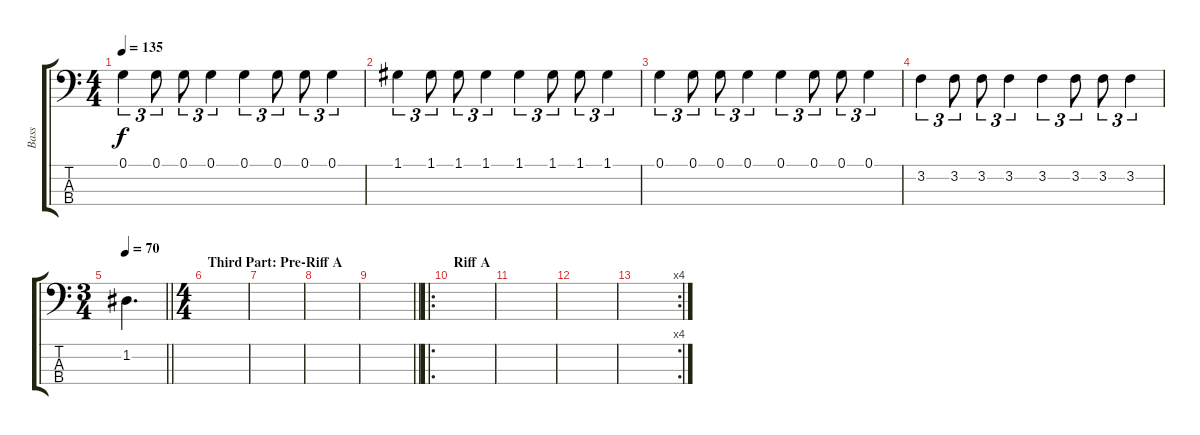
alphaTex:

\track ("Bass" "Bass") {instrument electricbassfinger}
\staff {score tabs}
\tuning (G2 D2 A1 E1) {hide}
\ts (4 4)
\tempo 135
\clef f4
\ks c
0.1.4{tu (3 2) dy f} 0.1.8{tu (3 2)} 0.1.8{tu (3 2)} 0.1.4{tu (3 2)} 0.1.4{tu (3 2)} 0.1.8{tu (3 2)} 0.1.8{tu (3 2)} 0.1.4{tu (3 2)} |
1.1.4{tu (3 2)} 1.1.8{tu (3 2)} 1.1.8{tu (3 2)} 1.1.4{tu (3 2)} 1.1.4{tu (3 2)} 1.1.8{tu (3 2)} 1.1.8{tu (3 2)} 1.1.4{tu (3 2)} |
0.1.4{tu (3 2)} 0.1.8{tu (3 2)} 0.1.8{tu (3 2)} 0.1.4{tu (3 2)} 0.1.4{tu (3 2)} 0.1.8{tu (3 2)} 0.1.8{tu (3 2)} 0.1.4{tu (3 2)} |
3.2.4{tu (3 2)} 3.2.8{tu (3 2)} 3.2.8{tu (3 2)} 3.2.4{tu (3 2)} 3.2.4{tu (3 2)} 3.2.8{tu (3 2)} 3.2.8{tu (3 2)} 3.2.4{tu (3 2)} |
\ts (3 4)
\tempo 70
\barLineRight lightlight
1.2.4{d} |
\ts (4 4)
\section ("" "Third Part: Pre-Riff A")
|
|
|
\barLineRight lightlight
|
\ro
\section ("" "Riff A")
|
|
|
\rc 4
